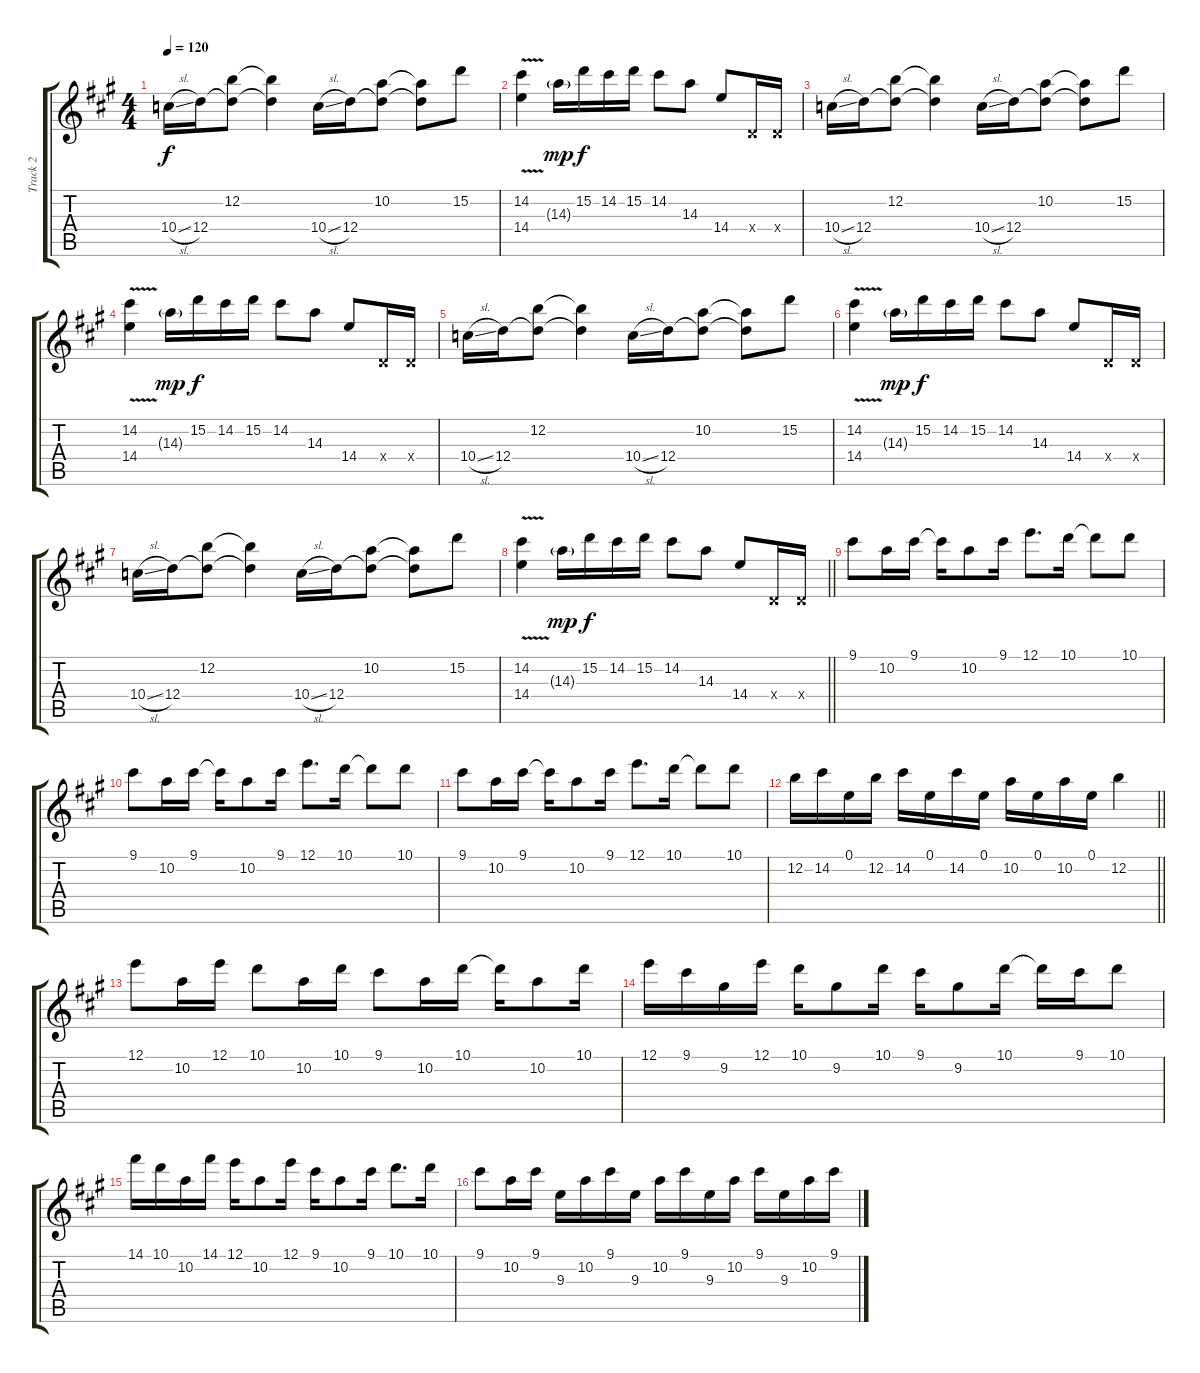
\track ("Track 2" "Track 2") {instrument distortionguitar}
\staff {score tabs}
\tuning (E4 B3 G3 D3 A2 E2) {hide}
\ts (4 4)
\tempo 120
\clef g2
\ks a
10.4{sl}.16{dy f} 12.4.16 (12.2 12.4{t}).8 (12.2{t} 12.4{t}).4 10.4{sl}.16 12.4.16 (10.2 12.4{t}).8 (10.2{t} 12.4{t}).8 15.2.8 |
(14.2{v} 14.4).4 14.3{g}.16{dy mp} 15.2.16{dy f} 14.2.16 15.2.16 14.2.8 14.3.8 14.4.8 0.4{x}.16 0.4{x}.16 |
10.4{sl}.16 12.4.16 (12.2 12.4{t}).8 (12.2{t} 12.4{t}).4 10.4{sl}.16 12.4.16 (10.2 12.4{t}).8 (10.2{t} 12.4{t}).8 15.2.8 |
(14.2{v} 14.4).4 14.3{g}.16{dy mp} 15.2.16{dy f} 14.2.16 15.2.16 14.2.8 14.3.8 14.4.8 0.4{x}.16 0.4{x}.16 |
10.4{sl}.16 12.4.16 (12.2 12.4{t}).8 (12.2{t} 12.4{t}).4 10.4{sl}.16 12.4.16 (10.2 12.4{t}).8 (10.2{t} 12.4{t}).8 15.2.8 |
(14.2{v} 14.4).4 14.3{g}.16{dy mp} 15.2.16{dy f} 14.2.16 15.2.16 14.2.8 14.3.8 14.4.8 0.4{x}.16 0.4{x}.16 |
10.4{sl}.16 12.4.16 (12.2 12.4{t}).8 (12.2{t} 12.4{t}).4 10.4{sl}.16 12.4.16 (10.2 12.4{t}).8 (10.2{t} 12.4{t}).8 15.2.8 |
\barLineRight lightlight
(14.2{v} 14.4).4 14.3{g}.16{dy mp} 15.2.16{dy f} 14.2.16 15.2.16 14.2.8 14.3.8 14.4.8 0.4{x}.16 0.4{x}.16 |
9.1.8 10.2.16 9.1.16 9.1{t}.16 10.2.8 9.1.16 12.1.8{d} 10.1.16 10.1{t}.8 10.1.8 |
9.1.8 10.2.16 9.1.16 9.1{t}.16 10.2.8 9.1.16 12.1.8{d} 10.1.16 10.1{t}.8 10.1.8 |
9.1.8 10.2.16 9.1.16 9.1{t}.16 10.2.8 9.1.16 12.1.8{d} 10.1.16 10.1{t}.8 10.1.8 |
\barLineRight lightlight
12.2.16 14.2.16 0.1.16 12.2.16 14.2.16 0.1.16 14.2.16 0.1.16 10.2.16 0.1.16 10.2.16 0.1.16 12.2.4 |
12.1.8 10.2.16 12.1.16 10.1.8 10.2.16 10.1.16 9.1.8 10.2.16 10.1.16 10.1{t}.16 10.2.8 10.1.16 |
12.1.16 9.1.16 9.2.16 12.1.16 10.1.16 9.2.8 10.1.16 9.1.16 9.2.8 10.1.16 10.1{t}.16 9.1.16 10.1.8 |
14.1.16 10.1.16 10.2.16 14.1.16 12.1.16 10.2.8 12.1.16 9.1.16 10.2.8 9.1.16 10.1.8{d} 10.1.16 |
9.1.8 10.2.16 9.1.16 9.3.16 10.2.16 9.1.16 9.3.16 10.2.16 9.1.16 9.3.16 10.2.16 9.1.16 9.3.16 10.2.16 9.1.16
